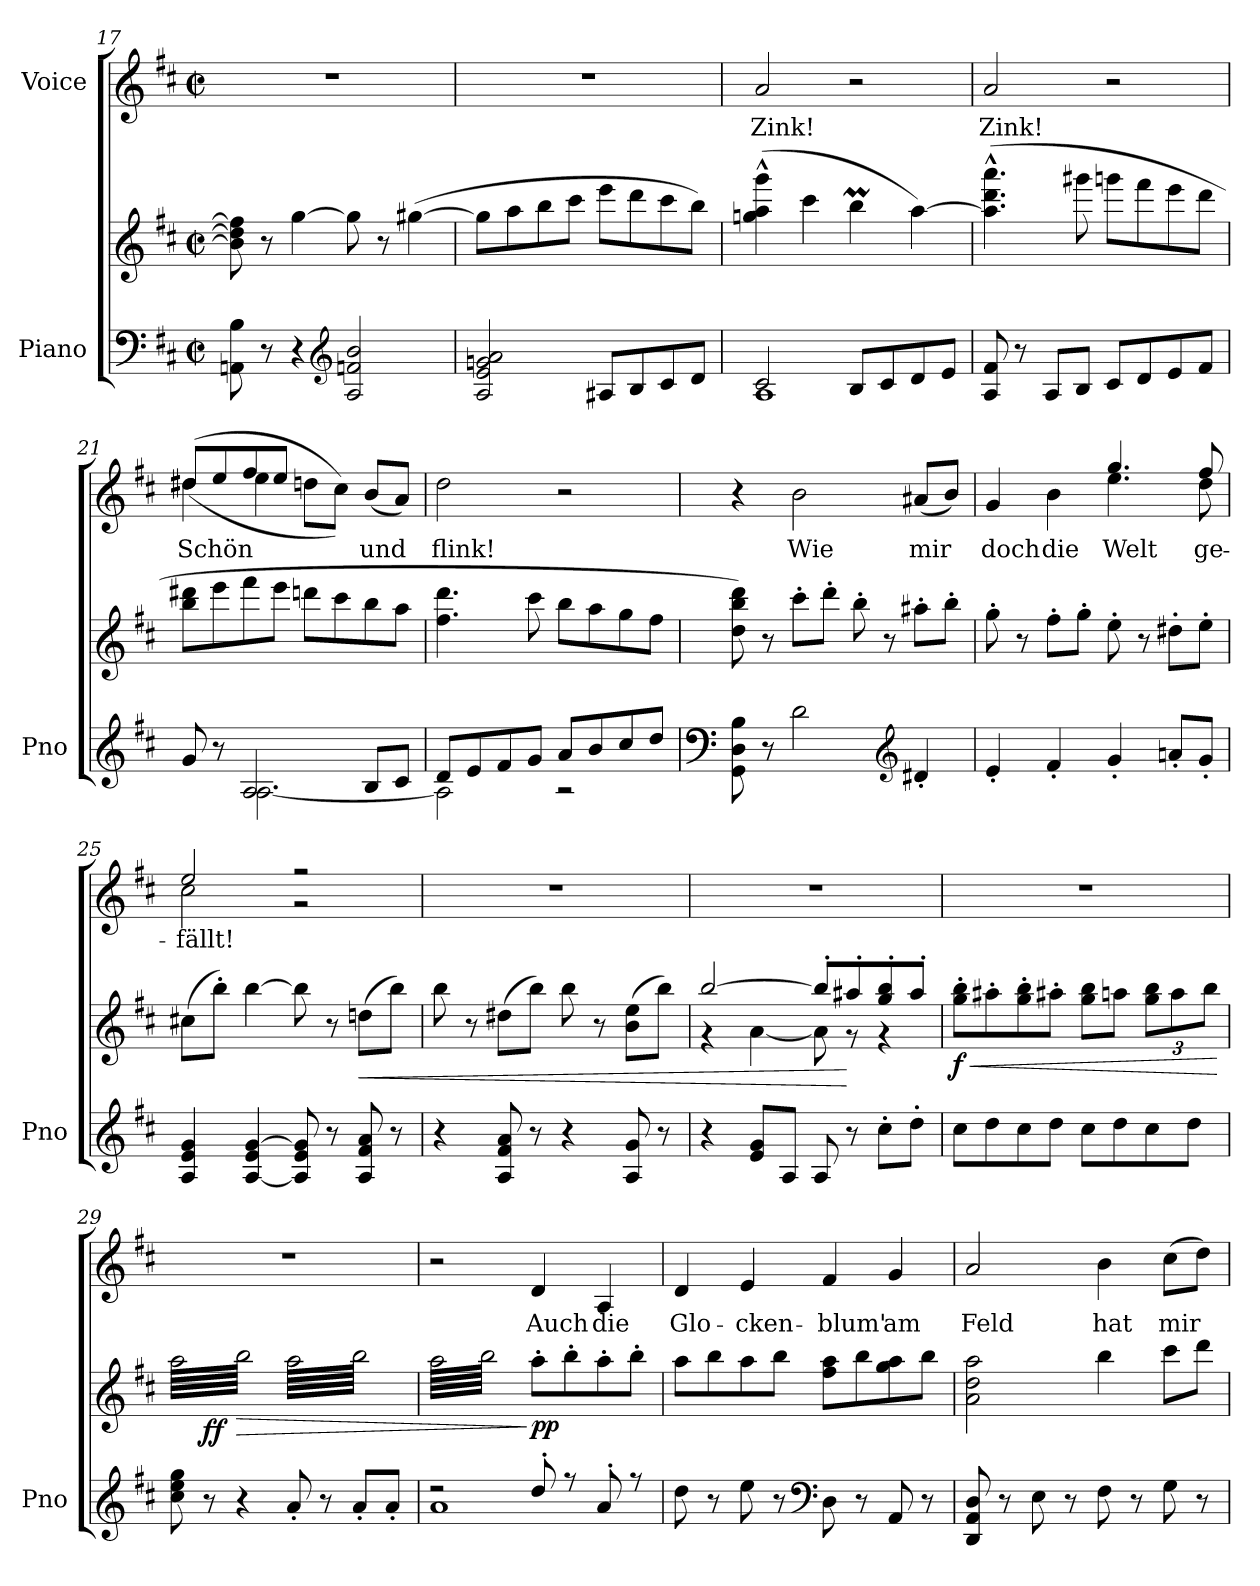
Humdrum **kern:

**kern	**kern	**dynam	**kern	**text
*part2	*part2	*part2	*part1	*part1
*staff3	*staff2	*staff2/3	*staff1	*staff1
*I"Piano	*	*	*I"Voice	*
*I'Pno	*	*	*	*
*clefF4	*clefG2	*	*clefG2	*
*k[f#c#]	*k[f#c#]	*	*k[f#c#]	*
*M2/2	*M2/2	*	*M2/2	*
*met(c|)	*met(c|)	*	*met(c|)	*
=17	=17	=17	=17	=17
8AAn\ 8B\	8b\] 8dd\] 8ff#\]	.	1r	.
8r	8r	.	.	.
4r	[4gg\	.	.	.
*clefG2	*	*	*	*
2A/ 2fn/ 2b/	8gg\]	.	.	.
.	8r	.	.	.
.	([4gg#X\	.	.	.
=18	=18	=18	=18	=18
2A/ 2e/ 2gn/ 2a/	8gg#\L]	.	1r	.
.	8aa\	.	.	.
.	8bb\	.	.	.
.	8ccc#\J	.	.	.
8A#X/L	8eee\L	.	.	.
8B/	8ddd\	.	.	.
8c#/	8ccc#\	.	.	.
8d/J	8bb\J)	.	.	.
!!LO:PB:g=z
=19	=19	=19	=19	=19
*^	*	*	*	*
!	!	!	!	!	!LO:LY:b
2c#/	1A	(4ggn\^^ 4aa\^^ 4ggg\^^	.	2a/	Zink!
.	.	4ccc#\	.	.	.
8B/L	.	4bbM\	.	2r	.
8c#/	.	.	.	.	.
8d/	.	[4aa\)	.	.	.
8e/J	.	.	.	.	.
*v	*v	*	*	*	*
!!LO:PB:g=z
=20	=20	=20	=20	=20
!	!	!	!	!LO:LY:b
8A/ 8f#/	(4.aa\]^^ 4.ddd\^^ 4.aaa\^^	.	2a/	Zink!
8r	.	.	.	.
8A/L	.	.	.	.
8B/J	8ggg#X\	.	.	.
8c#/L	8gggn\L	.	2r	.
8d/	8fff#\	.	.	.
8e/	8eee\	.	.	.
8f#/J	8ddd\J	.	.	.
=21	=21	=21	=21	=21
*^	*	*	*	*
!	!	!	!	!	!LO:LY:b
*	*	*	*	*^	*
8g/	4ryy	8bb\ 8ddd#X\L	.	((8dd#X/L	4dd#X\	Schön
8r	.	8eee\	.	8ee/	.	.
2A/	[2.A\	8fff#\	.	8ff#/	4ee\	.
.	.	8eee\J	.	8ee/J	.	.
.	.	8dddn\L	.	8ddn\L	8ryy	.
.	.	8ccc#\	.	8cc#\J))	8ryy	.
!	!	!	!	!	!	!LO:LY:b
8B/L	.	8bb\	.	(8b/L	4ryy	und
8c#/J	.	8aa\J	.	8a/J)	.	.
*	*	*	*	*v	*v	*
=22	=22	=22	=22	=22	=22
!	!	!	!	!	!LO:LY:b
8d/L	2A\]	4.ff#\ 4.ddd\	.	2dd\	flink!
8e/	.	.	.	.	.
8f#/	.	.	.	.	.
8g/J	.	8ccc#\	.	.	.
8a/L	2r	8bb\L	.	2r	.
8b/	.	8aa\	.	.	.
8cc#/	.	8gg\	.	.	.
8dd/J	.	8ff#\J	.	.	.
*v	*v	*	*	*	*
=23	=23	=23	=23	=23
*clefF4	*	*	*	*
8GG\ 8D\ 8B\	8dd\ 8bb\ 8ddd\)	.	4r	.
8r	8r	.	.	.
!	!	!	!	!LO:LY:b
2d\	8ccc#'\L	.	2b\	Wie
.	8ddd'\J	.	.	.
.	8bb'\	.	.	.
.	8r	.	.	.
*clefG2	*	*	*	*
!	!	!	!	!LO:LY:b
4d#X'/	8aa#X'\L	.	(8a#X/L	mir
.	8bb'\J	.	8b/J)	.
!!LO:LB:g=z
=24	=24	=24	=24	=24
!	!	!	!	!LO:LY:b
*	*	*	*^	*
4e'/	8gg'\	.	4g/	2ryy	doch
.	8r	.	.	.	.
!	!	!	!	!	!LO:LY:b
4f#'/	8ff#'\L	.	4b\	.	die
.	8gg'\J	.	.	.	.
!	!	!	!	!LO:N:head=solid	!LO:LY:b
4g'/	8ee'\	.	4.gg/	4.ee\	Welt
.	8r	.	.	.	.
8an'/L	8dd#X'\L	.	.	.	.
!	!	!	!	!	!LO:LY:b
8g'/J	8ee'\J	.	8ff#/	8dd\	ge-
!!LO:LB:g=z	!!
=25	=25	=25	=25	=25	=25
!	!	!	!	!	!LO:LY:b
4A/ 4e/ 4g/	(8cc#X\L	.	2ee/	2cc#\	-fällt!
.	8bb'\J)	.	.	.	.
[4A/ 4e/ [4g/	[4bb\	.	.	.	.
8A/] 8e/ 8g/]	8bb\]	.	2r	2r	.
8r	8r	.	.	.	.
!	!	!LO:HP:b	!	!	!
8A/ 8f#/ 8a/	(8ddn\L	<	.	.	.
8r	8bb\J)	.	.	.	.
*	*	*	*v	*v	*
=26	=26	=26	=26	=26
4r	8bb\	.	1r	.
.	8r	.	.	.
8A/ 8f#/ 8a/	(8dd#X\L	.	.	.
8r	8bb\J)	.	.	.
4r	8bb\	.	.	.
.	8r	.	.	.
8A/ 8g/	(8b\ 8ee\L	.	.	.
8r	8bb\J)	.	.	.
=27	=27	=27	=27	=27
*	*^	*	*	*
4r	[2bb/	4r	.	1r	.
8e/ 8g/L	.	[4a\	.	.	.
8A/J	.	.	.	.	.
8A/	8bb'>/L]	8a\]	.	.	.
8r	8aa#X'>/	8r	[	.	.
8cc#'\L	8gg/'> 8bb/'>	4r	.	.	.
8dd'\J	8aa#'>/J	.	.	.	.
*	*v	*v	*	*	*
=28	=28	=28	=28	=28
!	!	!LO:HP:b	!	!
!	!	!LO:DY:n=1:b	!	!
8cc#\L	8gg\' 8bb\'L	< f	1r	.
8dd\	8aa#X'\	.	.	.
8cc#\	8gg\' 8bb\'	.	.	.
8dd\J	8aa#X'\J	.	.	.
8cc#\L	8gg\ 8bb\L	.	.	.
8dd\	8aan\J	.	.	.
8cc#\	12gg\ 12bb\L	.	.	.
.	12aa\	.	.	.
8dd\J	.	.	.	.
.	12bb\J	.	.	.
.	.	[	.	.
!!LO:LB:g=z
=29	=29	=29	=29	=29
*	*^	*	*	*
*	*tremolo	*	*	*	*
8cc#\ 8ee\ 8gg\	64aa\LLLL	8ryy	.	1r	.
.	64bb\	.	.	.	.
.	64aa\	.	.	.	.
.	64bb\	.	.	.	.
.	64aa\	.	.	.	.
.	64bb\	.	.	.	.
.	64aa\	.	.	.	.
.	64bb\	.	.	.	.
!	!	!	!LO:DY:b	!	!
8r	64aa\	2..ryy	ff	.	.
.	64bb\	.	.	.	.
.	64aa\	.	.	.	.
.	64bb\	.	.	.	.
.	64aa\	.	.	.	.
.	64bb\	.	.	.	.
.	64aa\	.	.	.	.
.	64bb\	.	.	.	.
!	!	!	!LO:HP:b	!	!
4r	64aa\	.	>	.	.
.	64bb\	.	.	.	.
.	64aa\	.	.	.	.
.	64bb\	.	.	.	.
.	64aa\	.	.	.	.
.	64bb\	.	.	.	.
.	64aa\	.	.	.	.
.	64bb\	.	.	.	.
.	64aa\	.	.	.	.
.	64bb\	.	.	.	.
.	64aa\	.	.	.	.
.	64bb\	.	.	.	.
.	64aa\	.	.	.	.
.	64bb\	.	.	.	.
.	64aa\	.	.	.	.
.	64bb\JJJJ	.	.	.	.
8a'/	64aa\LLLL	.	.	.	.
.	64bb\	.	.	.	.
.	64aa\	.	.	.	.
.	64bb\	.	.	.	.
.	64aa\	.	.	.	.
.	64bb\	.	.	.	.
.	64aa\	.	.	.	.
.	64bb\	.	.	.	.
8r	64aa\	.	.	.	.
.	64bb\	.	.	.	.
.	64aa\	.	.	.	.
.	64bb\	.	.	.	.
.	64aa\	.	.	.	.
.	64bb\	.	.	.	.
.	64aa\	.	.	.	.
.	64bb\	.	.	.	.
8a'/L	64aa\	.	.	.	.
.	64bb\	.	.	.	.
.	64aa\	.	.	.	.
.	64bb\	.	.	.	.
.	64aa\	.	.	.	.
.	64bb\	.	.	.	.
.	64aa\	.	.	.	.
.	64bb\	.	.	.	.
8a'/J	64aa\	.	.	.	.
.	64bb\	.	.	.	.
.	64aa\	.	.	.	.
.	64bb\	.	.	.	.
.	64aa\	.	.	.	.
.	64bb\	.	.	.	.
.	64aa\	.	.	.	.
.	64bb\JJJJ	.	.	.	.
*	*v	*v	*	*	*
=30	=30	=30	=30	=30
*^	*	*	*	*
2r	1a	64aa\LLLL	.	2r	.
.	.	64bb\	.	.	.
.	.	64aa\	.	.	.
.	.	64bb\	.	.	.
.	.	64aa\	.	.	.
.	.	64bb\	.	.	.
.	.	64aa\	.	.	.
.	.	64bb\	.	.	.
.	.	64aa\	.	.	.
.	.	64bb\	.	.	.
.	.	64aa\	.	.	.
.	.	64bb\	.	.	.
.	.	64aa\	.	.	.
.	.	64bb\	.	.	.
.	.	64aa\	.	.	.
.	.	64bb\	.	.	.
.	.	64aa\	.	.	.
.	.	64bb\	.	.	.
.	.	64aa\	.	.	.
.	.	64bb\	.	.	.
.	.	64aa\	.	.	.
.	.	64bb\	.	.	.
.	.	64aa\	.	.	.
.	.	64bb\	.	.	.
.	.	64aa\	.	.	.
.	.	64bb\	.	.	.
.	.	64aa\	.	.	.
.	.	64bb\	.	.	.
.	.	64aa\	.	.	.
.	.	64bb\	.	.	.
.	.	64aa\	.	.	.
.	.	64bb\JJJJ	.	.	.
*	*	*Xtremolo	*	*	*
!	!	!	!LO:DY:n=1:b	!	!LO:LY:b
8dd'</	.	8aa'\L	] pp	4d/	Auch
.	.	.	.	.	.
.	.	.	.	.	.
.	.	.	.	.	.
.	.	.	.	.	.
.	.	.	.	.	.
.	.	.	.	.	.
.	.	.	.	.	.
8r	.	8bb'\	.	.	.
.	.	.	.	.	.
.	.	.	.	.	.
.	.	.	.	.	.
.	.	.	.	.	.
.	.	.	.	.	.
.	.	.	.	.	.
.	.	.	.	.	.
!	!	!	!	!	!LO:LY:b
8a'</	.	8aa'\	.	4A/	die
8r	.	8bb'\J	.	.	.
*v	*v	*	*	*	*
!!LO:LB:g=z
=31	=31	=31	=31	=31
!	!	!	!	!LO:LY:b
8dd\	8aa\L	.	4d/	Glo-
8r	8bb\	.	.	.
!	!	!	!	!LO:LY:b
8ee\	8aa\	.	4e/	-cken-
8r	8bb\J	.	.	.
*clefF4	*	*	*	*
!	!	!	!	!LO:LY:b
8D\	8ff#\ 8aa\L	.	4f#/	-blum'
8r	8bb\	.	.	.
!	!	!	!	!LO:LY:b
8AA/	8gg\ 8aa\	.	4g/	am
8r	8bb\J	.	.	.
=32	=32	=32	=32	=32
!	!	!	!	!LO:LY:b
8DD/ 8AA/ 8D/	2a\ 2dd\ 2aa\	.	2a/	Feld
8r	.	.	.	.
8E\	.	.	.	.
8r	.	.	.	.
!	!	!	!	!LO:LY:b
8F#\	4bb\	.	4b\	hat
8r	.	.	.	.
!	!	!	!	!LO:LY:b
8G\	8ccc#\L	.	(8cc#\L	mir
8r	8ddd\J	.	8dd\J)	.
=	=	=	=	=
*-	*-	*-	*-	*-
